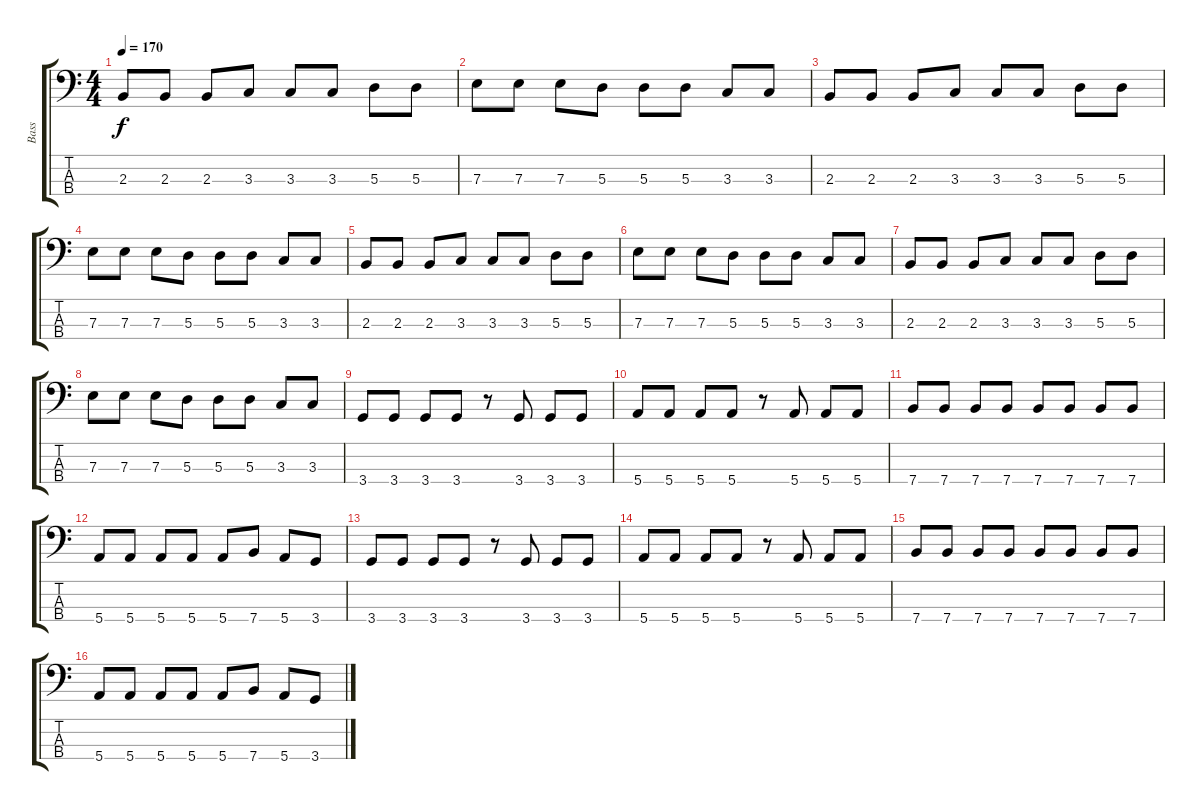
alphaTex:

\track ("Bass" "Bass") {instrument electricbassfinger}
\staff {score tabs}
\tuning (G2 D2 A1 E1) {hide}
\ts (4 4)
\tempo 170
\clef f4
\ks c
2.3.8{dy f} 2.3.8 2.3.8 3.3.8 3.3.8 3.3.8 5.3.8 5.3.8 |
7.3.8 7.3.8 7.3.8 5.3.8 5.3.8 5.3.8 3.3.8 3.3.8 |
2.3.8 2.3.8 2.3.8 3.3.8 3.3.8 3.3.8 5.3.8 5.3.8 |
7.3.8 7.3.8 7.3.8 5.3.8 5.3.8 5.3.8 3.3.8 3.3.8 |
2.3.8 2.3.8 2.3.8 3.3.8 3.3.8 3.3.8 5.3.8 5.3.8 |
7.3.8 7.3.8 7.3.8 5.3.8 5.3.8 5.3.8 3.3.8 3.3.8 |
2.3.8 2.3.8 2.3.8 3.3.8 3.3.8 3.3.8 5.3.8 5.3.8 |
7.3.8 7.3.8 7.3.8 5.3.8 5.3.8 5.3.8 3.3.8 3.3.8 |
3.4.8 3.4.8 3.4.8 3.4.8 r.8 3.4.8 3.4.8 3.4.8 |
5.4.8 5.4.8 5.4.8 5.4.8 r.8 5.4.8 5.4.8 5.4.8 |
7.4.8 7.4.8 7.4.8 7.4.8 7.4.8 7.4.8 7.4.8 7.4.8 |
5.4.8 5.4.8 5.4.8 5.4.8 5.4.8 7.4.8 5.4.8 3.4.8 |
3.4.8 3.4.8 3.4.8 3.4.8 r.8 3.4.8 3.4.8 3.4.8 |
5.4.8 5.4.8 5.4.8 5.4.8 r.8 5.4.8 5.4.8 5.4.8 |
7.4.8 7.4.8 7.4.8 7.4.8 7.4.8 7.4.8 7.4.8 7.4.8 |
5.4.8 5.4.8 5.4.8 5.4.8 5.4.8 7.4.8 5.4.8 3.4.8
